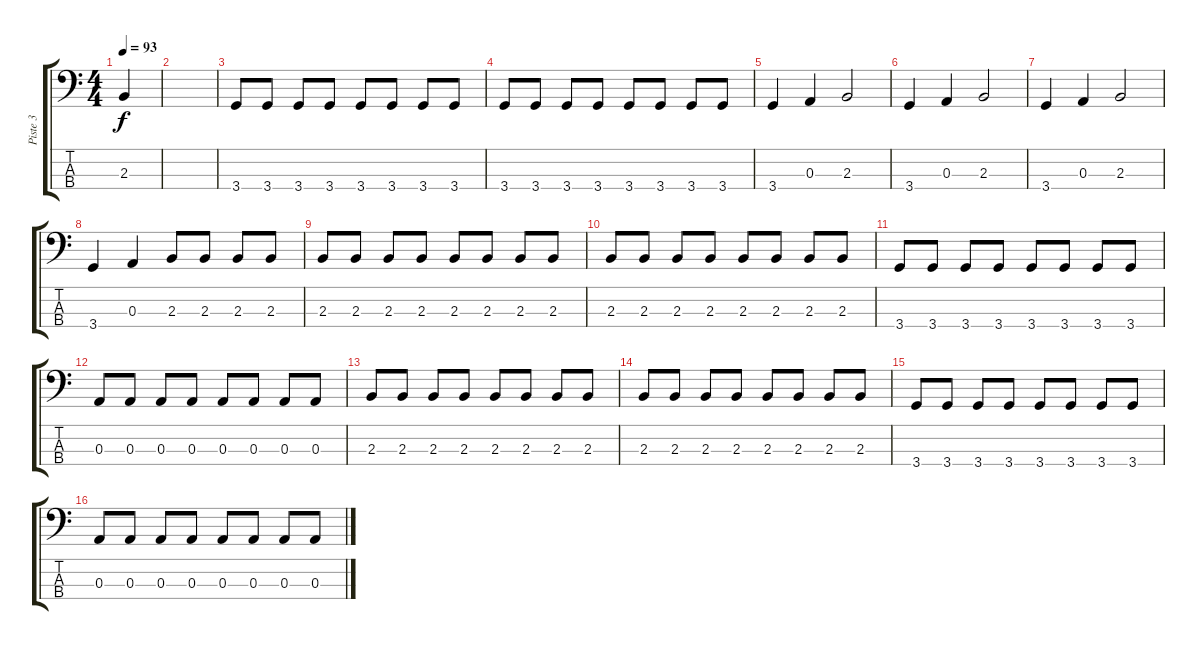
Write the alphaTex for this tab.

\track ("Piste 3" "Piste 3") {instrument electricbassfinger}
\staff {score tabs}
\tuning (G2 D2 A1 E1) {hide}
\ts (4 4)
\tempo 93
\clef f4
\ks c
2.3.4{dy f} |
|
3.4.8 3.4.8 3.4.8 3.4.8 3.4.8 3.4.8 3.4.8 3.4.8 |
3.4.8 3.4.8 3.4.8 3.4.8 3.4.8 3.4.8 3.4.8 3.4.8 |
3.4.4 0.3.4 2.3.2 |
3.4.4 0.3.4 2.3.2 |
3.4.4 0.3.4 2.3.2 |
3.4.4 0.3.4 2.3.8 2.3.8 2.3.8 2.3.8 |
2.3.8{volume 9} 2.3.8 2.3.8 2.3.8 2.3.8 2.3.8 2.3.8 2.3.8 |
2.3.8 2.3.8 2.3.8 2.3.8 2.3.8 2.3.8 2.3.8 2.3.8 |
3.4.8 3.4.8 3.4.8 3.4.8 3.4.8 3.4.8 3.4.8 3.4.8 |
0.3.8 0.3.8 0.3.8 0.3.8 0.3.8 0.3.8 0.3.8 0.3.8 |
2.3.8{volume 9} 2.3.8 2.3.8 2.3.8 2.3.8 2.3.8 2.3.8 2.3.8 |
2.3.8 2.3.8 2.3.8 2.3.8 2.3.8 2.3.8 2.3.8 2.3.8 |
3.4.8 3.4.8 3.4.8 3.4.8 3.4.8 3.4.8 3.4.8 3.4.8 |
0.3.8 0.3.8 0.3.8 0.3.8 0.3.8 0.3.8 0.3.8 0.3.8
